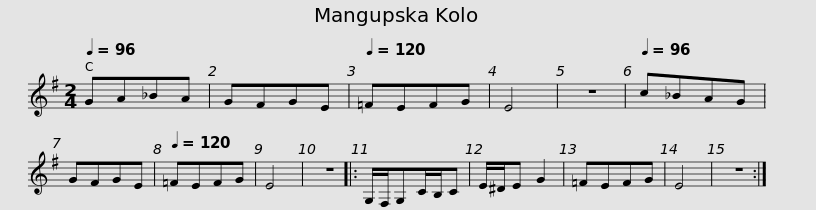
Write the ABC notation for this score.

X:1
L:1/8
Q:1/4=96
M:2/4
I:linebreak $
K:Emin
V:1 treble
V:1
 GA_BA | GFGE |[Q:1/4=120] =FEFG | E4 | z4 | %5
[Q:1/4=96] c_BAG | GFGE |[Q:1/4=120] =FEFG | E4 | z4 |: %10
 G,/F,/G,C/B,/C |$ E/^D/E G2 | =FEFG | E4 | z4 :| %15
